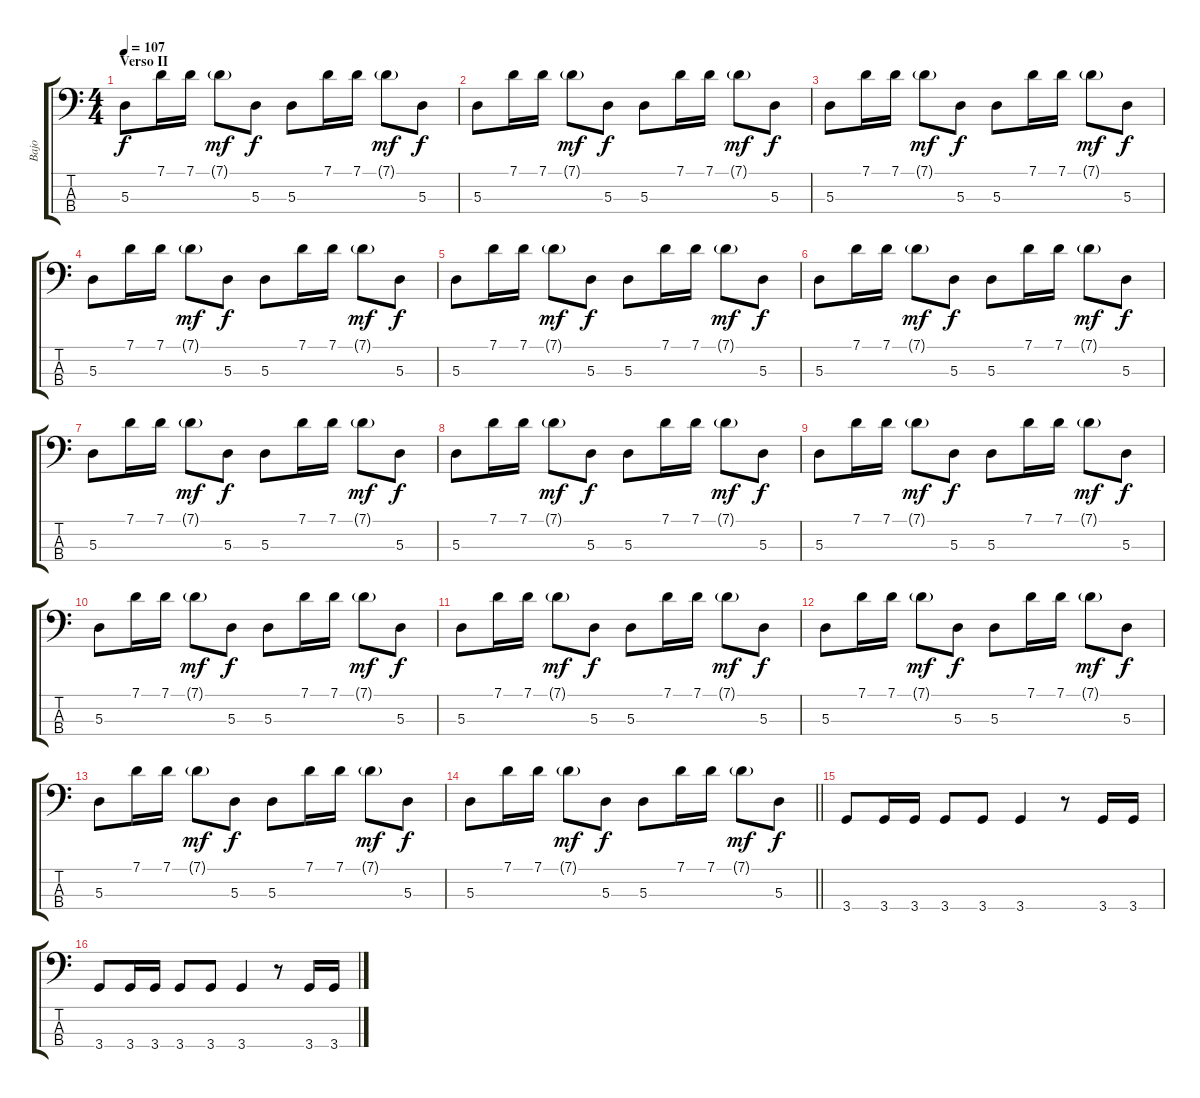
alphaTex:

\track ("Bajo" "Bajo") {instrument electricbasspick}
\staff {score tabs}
\tuning (G2 D2 A1 E1) {hide}
\ts (4 4)
\section ("" "Verso II")
\tempo 107
\clef f4
\ks c
5.3.8{dy f} 7.1.16 7.1.16 7.1{g}.8{dy mf} 5.3.8{dy f} 5.3.8 7.1.16 7.1.16 7.1{g}.8{dy mf} 5.3.8{dy f} |
5.3.8 7.1.16 7.1.16 7.1{g}.8{dy mf} 5.3.8{dy f} 5.3.8 7.1.16 7.1.16 7.1{g}.8{dy mf} 5.3.8{dy f} |
5.3.8 7.1.16 7.1.16 7.1{g}.8{dy mf} 5.3.8{dy f} 5.3.8 7.1.16 7.1.16 7.1{g}.8{dy mf} 5.3.8{dy f} |
5.3.8 7.1.16 7.1.16 7.1{g}.8{dy mf} 5.3.8{dy f} 5.3.8 7.1.16 7.1.16 7.1{g}.8{dy mf} 5.3.8{dy f} |
5.3.8 7.1.16 7.1.16 7.1{g}.8{dy mf} 5.3.8{dy f} 5.3.8 7.1.16 7.1.16 7.1{g}.8{dy mf} 5.3.8{dy f} |
5.3.8 7.1.16 7.1.16 7.1{g}.8{dy mf} 5.3.8{dy f} 5.3.8 7.1.16 7.1.16 7.1{g}.8{dy mf} 5.3.8{dy f} |
5.3.8 7.1.16 7.1.16 7.1{g}.8{dy mf} 5.3.8{dy f} 5.3.8 7.1.16 7.1.16 7.1{g}.8{dy mf} 5.3.8{dy f} |
5.3.8 7.1.16 7.1.16 7.1{g}.8{dy mf} 5.3.8{dy f} 5.3.8 7.1.16 7.1.16 7.1{g}.8{dy mf} 5.3.8{dy f} |
5.3.8 7.1.16 7.1.16 7.1{g}.8{dy mf} 5.3.8{dy f} 5.3.8 7.1.16 7.1.16 7.1{g}.8{dy mf} 5.3.8{dy f} |
5.3.8 7.1.16 7.1.16 7.1{g}.8{dy mf} 5.3.8{dy f} 5.3.8 7.1.16 7.1.16 7.1{g}.8{dy mf} 5.3.8{dy f} |
5.3.8 7.1.16 7.1.16 7.1{g}.8{dy mf} 5.3.8{dy f} 5.3.8 7.1.16 7.1.16 7.1{g}.8{dy mf} 5.3.8{dy f} |
5.3.8 7.1.16 7.1.16 7.1{g}.8{dy mf} 5.3.8{dy f} 5.3.8 7.1.16 7.1.16 7.1{g}.8{dy mf} 5.3.8{dy f} |
5.3.8 7.1.16 7.1.16 7.1{g}.8{dy mf} 5.3.8{dy f} 5.3.8 7.1.16 7.1.16 7.1{g}.8{dy mf} 5.3.8{dy f} |
\barLineRight lightlight
5.3.8 7.1.16 7.1.16 7.1{g}.8{dy mf} 5.3.8{dy f} 5.3.8 7.1.16 7.1.16 7.1{g}.8{dy mf} 5.3.8{dy f} |
3.4.8 3.4.16 3.4.16 3.4.8 3.4.8 3.4.4 r.8 3.4.16 3.4.16 |
3.4.8 3.4.16 3.4.16 3.4.8 3.4.8 3.4.4 r.8 3.4.16 3.4.16
